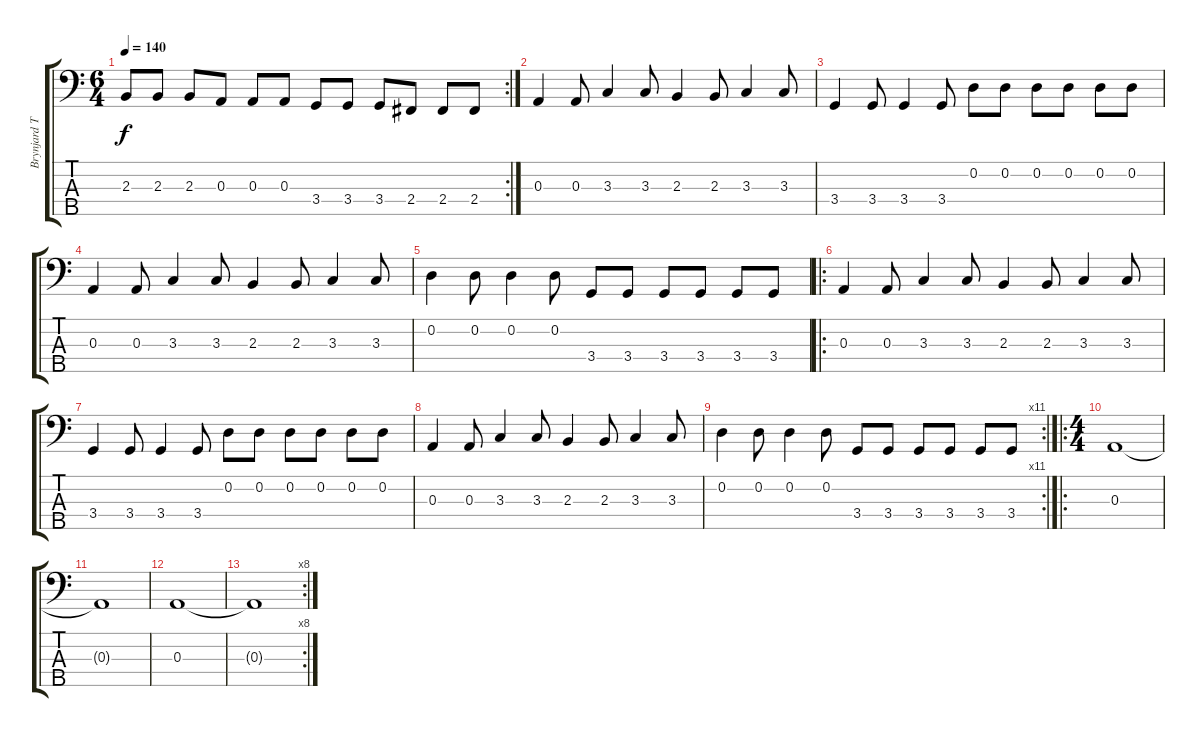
\track ("Brynjard Tristan" "Brynjard T") {instrument electricbassfinger}
\staff {score tabs}
\tuning (G2 D2 A1 E1 B0) {hide}
\rc 2
\ts (6 4)
\tempo 140
\clef f4
\ks c
2.3.8{dy f} 2.3.8 2.3.8 0.3.8 0.3.8 0.3.8 3.4.8 3.4.8 3.4.8 2.4.8 2.4.8 2.4.8 |
0.3.4 0.3.8 3.3.4 3.3.8 2.3.4 2.3.8 3.3.4 3.3.8 |
3.4.4 3.4.8 3.4.4 3.4.8 0.2.8 0.2.8 0.2.8 0.2.8 0.2.8 0.2.8 |
0.3.4 0.3.8 3.3.4 3.3.8 2.3.4 2.3.8 3.3.4 3.3.8 |
0.2.4 0.2.8 0.2.4 0.2.8 3.4.8 3.4.8 3.4.8 3.4.8 3.4.8 3.4.8 |
\ro
0.3.4 0.3.8 3.3.4 3.3.8 2.3.4 2.3.8 3.3.4 3.3.8 |
3.4.4 3.4.8 3.4.4 3.4.8 0.2.8 0.2.8 0.2.8 0.2.8 0.2.8 0.2.8 |
0.3.4 0.3.8 3.3.4 3.3.8 2.3.4 2.3.8 3.3.4 3.3.8 |
\rc 11
0.2.4 0.2.8 0.2.4 0.2.8 3.4.8 3.4.8 3.4.8 3.4.8 3.4.8 3.4.8 |
\ro
\ts (4 4)
0.3.1 |
0.3{t}.1 |
0.3.1 |
\rc 8
0.3{t}.1
